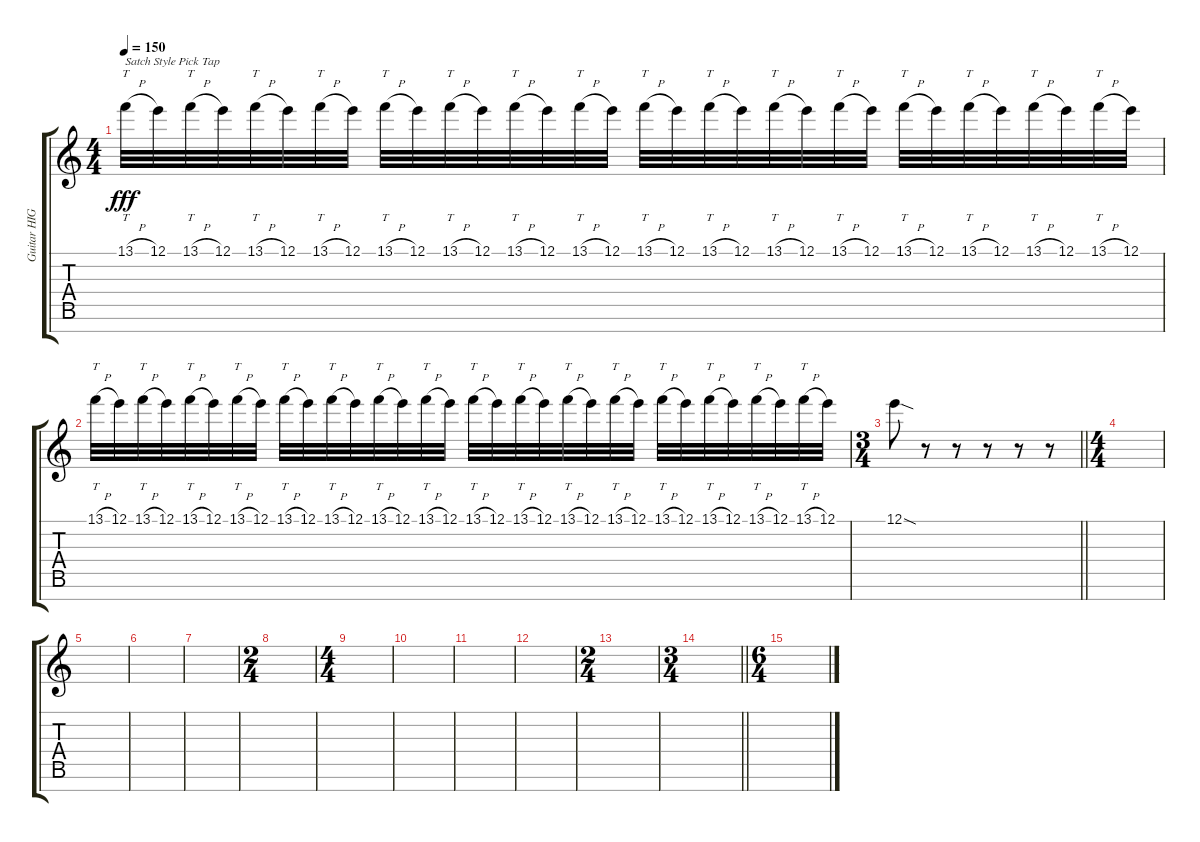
\track ("Guitar HIGH Right" "Guitar HIG") {instrument distortionguitar}
\staff {score tabs}
\tuning (E4 B3 Gb3 E3 B2 E2 B1) {hide}
\ts (4 4)
\tempo 150
\clef g2
\ks c
13.1{h}.32{tt txt "Satch Style Pick Tap" dy fff instrument distortionguitar} 12.1.32 13.1{h}.32{tt} 12.1.32 13.1{h}.32{tt} 12.1.32 13.1{h}.32{tt} 12.1.32 13.1{h}.32{tt} 12.1.32 13.1{h}.32{tt} 12.1.32 13.1{h}.32{tt} 12.1.32 13.1{h}.32{tt} 12.1.32 13.1{h}.32{tt} 12.1.32 13.1{h}.32{tt} 12.1.32 13.1{h}.32{tt} 12.1.32 13.1{h}.32{tt} 12.1.32 13.1{h}.32{tt} 12.1.32 13.1{h}.32{tt} 12.1.32 13.1{h}.32{tt} 12.1.32 13.1{h}.32{tt} 12.1.32 |
13.1{h}.32{tt} 12.1.32 13.1{h}.32{tt} 12.1.32 13.1{h}.32{tt} 12.1.32 13.1{h}.32{tt} 12.1.32 13.1{h}.32{tt} 12.1.32 13.1{h}.32{tt} 12.1.32 13.1{h}.32{tt} 12.1.32 13.1{h}.32{tt} 12.1.32 13.1{h}.32{tt} 12.1.32 13.1{h}.32{tt} 12.1.32 13.1{h}.32{tt} 12.1.32 13.1{h}.32{tt} 12.1.32 13.1{h}.32{tt} 12.1.32 13.1{h}.32{tt} 12.1.32 13.1{h}.32{tt} 12.1.32 13.1{h}.32{tt} 12.1.32 |
\ts (3 4)
\barLineRight lightlight
12.1{sod}.8 r.8 r.8 r.8 r.8 r.8 |
\ts (4 4)
\section ("" "")
|
|
|
|
\ts (2 4)
|
\ts (4 4)
|
|
|
|
\ts (2 4)
|
\ts (3 4)
\barLineRight lightlight
|
\ts (6 4)
\section ("" "")
